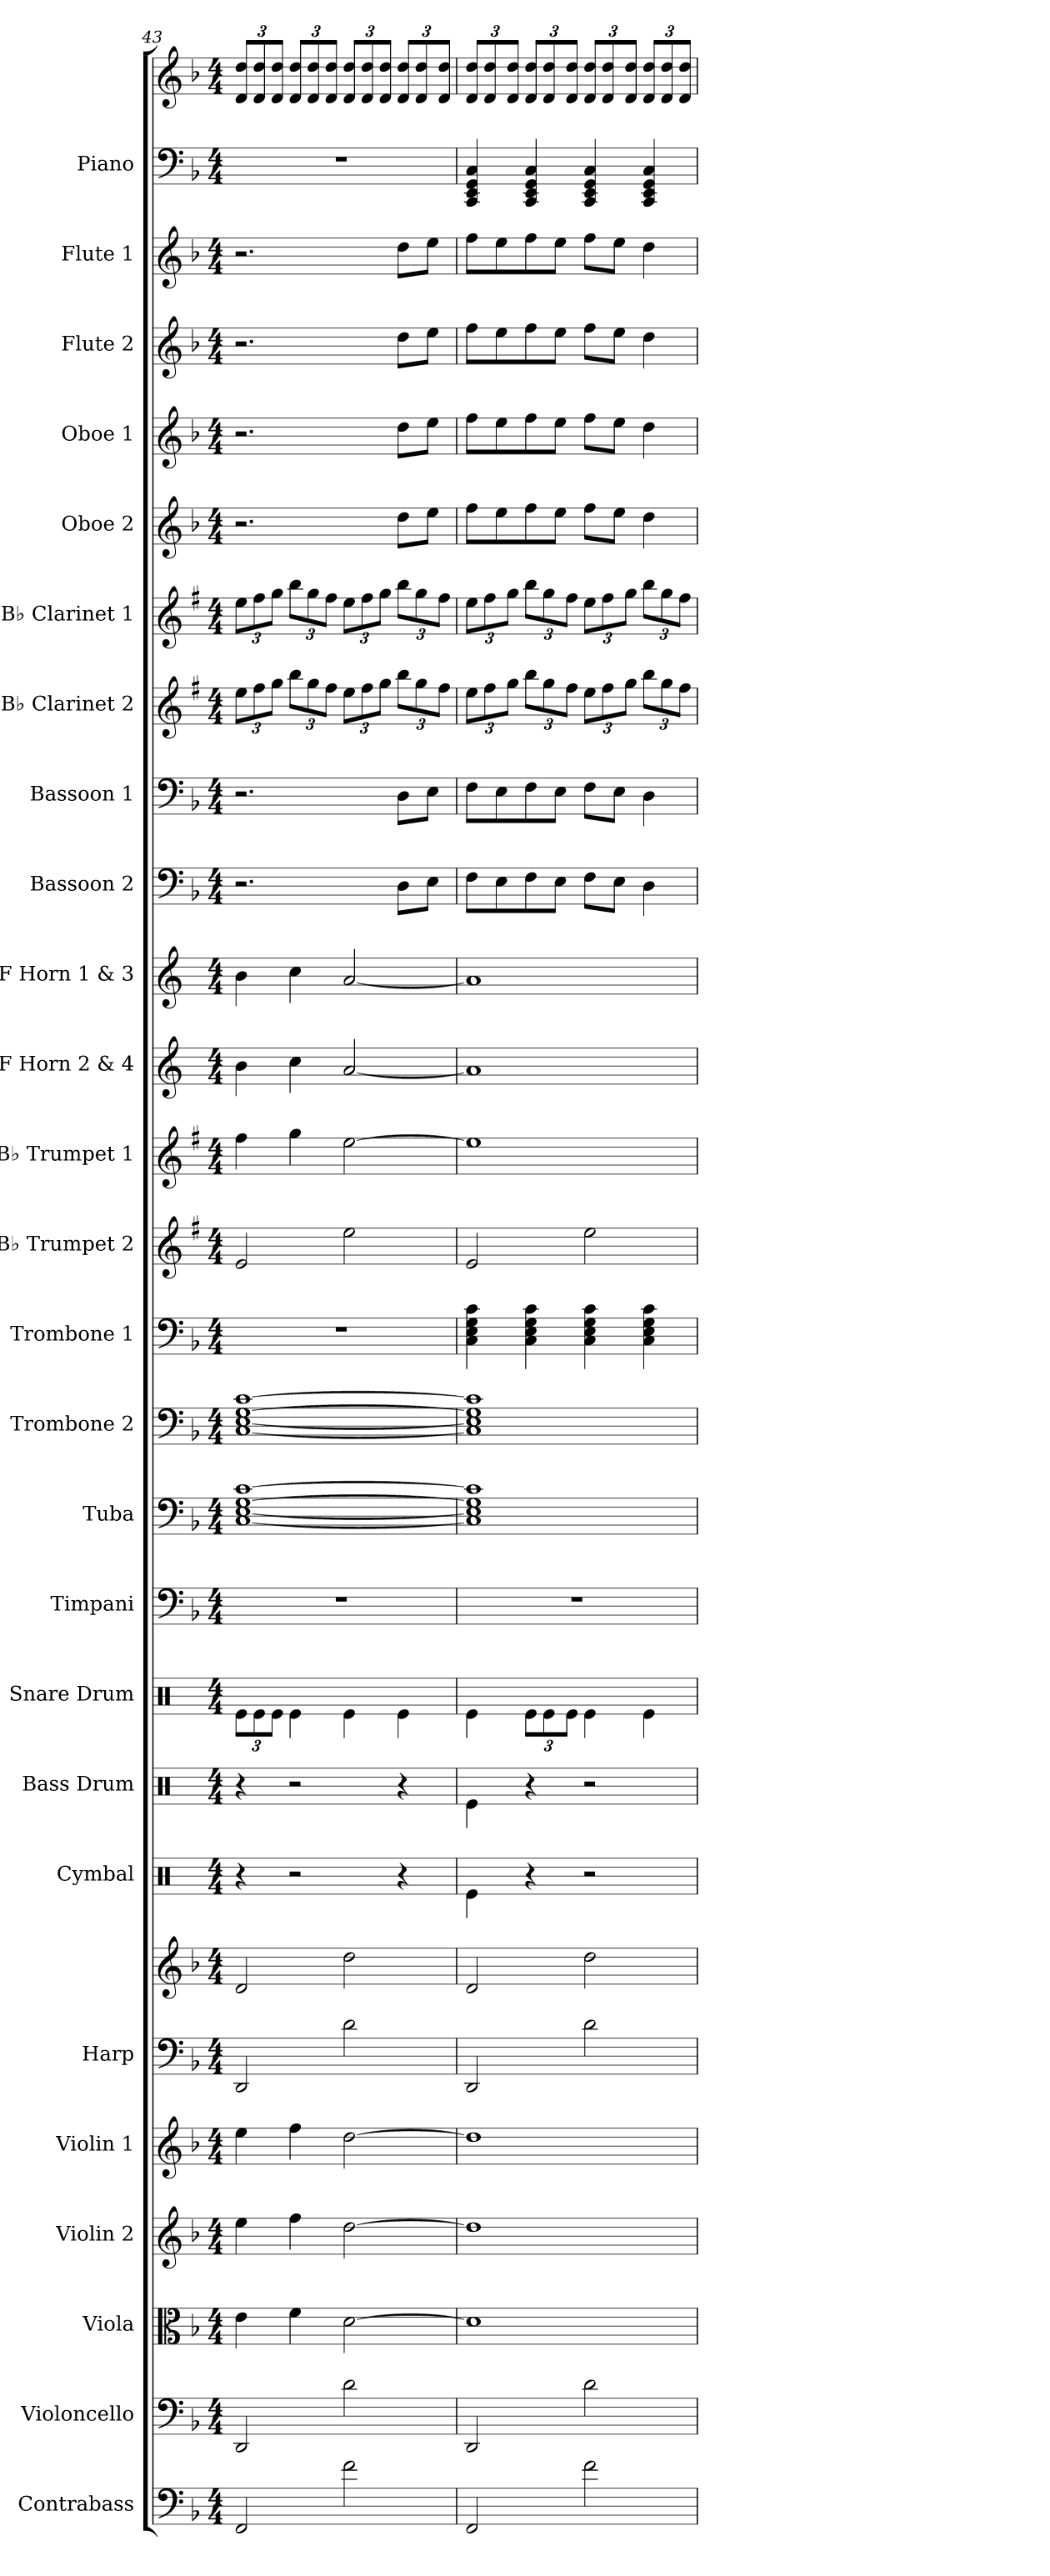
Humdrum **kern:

**kern	**kern	**kern	**kern	**kern	**kern	**kern	**kern	**kern	**kern	**kern	**kern	**kern	**kern	**kern	**kern	**kern	**kern	**kern	**kern	**kern	**kern	**kern	**kern	**kern	**kern	**kern	**kern
*part26	*part25	*part24	*part23	*part22	*part21	*part21	*part20	*part19	*part18	*part17	*part16	*part15	*part14	*part13	*part12	*part11	*part10	*part9	*part8	*part7	*part6	*part5	*part4	*part3	*part2	*part1	*part1
*staff28	*staff27	*staff26	*staff25	*staff24	*staff23	*staff22	*staff21	*staff20	*staff19	*staff18	*staff17	*staff16	*staff15	*staff14	*staff13	*staff12	*staff11	*staff10	*staff9	*staff8	*staff7	*staff6	*staff5	*staff4	*staff3	*staff2	*staff1
*I"Contrabass	*I"Violoncello	*I"Viola	*I"Violin 2	*I"Violin 1	*I"Harp	*	*I"Cymbal	*I"Bass Drum	*I"Snare Drum	*I"Timpani	*I"Tuba	*I"Trombone 2	*I"Trombone 1	*I"B♭ Trumpet 2	*I"B♭ Trumpet 1	*I"F Horn 2 &amp; 4	*I"F Horn 1 &amp; 3	*I"Bassoon 2	*I"Bassoon 1	*I"B♭ Clarinet 2	*I"B♭ Clarinet 1	*I"Oboe 2	*I"Oboe 1	*I"Flute 2	*I"Flute 1	*I"Piano	*
*I'Cb.	*I'Vc.	*I'Vla.	*I'Vln. 2	*I'Vln. 1	*I'Hrp.	*	*I'Cym.	*I'B. Dr.	*I'Sn. Dr.	*I'Timp.	*I'Tba.	*I'Tbn. 2	*I'Tbn. 1	*I'B♭ Tpt. 2	*I'B♭ Tpt. 1	*I'F Hn. 2 4	*I'F Hn. 1 3	*I'Bsn. 2	*I'Bsn. 1	*I'B♭ Cl. 2	*I'B♭ Cl. 1	*I'Ob. 2	*I'Ob. 1	*I'Fl. 2	*I'Fl. 1	*I'Pno.	*
*clefF4	*clefF4	*clefC3	*clefG2	*clefG2	*clefF4	*clefG2	*clefX	*clefX	*clefX	*clefF4	*clefF4	*clefF4	*clefF4	*clefG2	*clefG2	*clefG2	*clefG2	*clefF4	*clefF4	*clefG2	*clefG2	*clefG2	*clefG2	*clefG2	*clefG2	*clefF4	*clefG2
*ITrd7c12	*	*	*	*	*	*	*	*	*	*	*	*	*	*ITrd1c2	*ITrd1c2	*ITrd4c7	*ITrd4c7	*	*	*ITrd1c2	*ITrd1c2	*	*	*	*	*	*
*k[b-]	*k[b-]	*k[b-]	*k[b-]	*k[b-]	*k[b-]	*k[b-]	*k[]	*k[]	*k[]	*k[b-]	*k[b-]	*k[b-]	*k[b-]	*k[b-]	*k[b-]	*k[b-]	*k[b-]	*k[b-]	*k[b-]	*k[b-]	*k[b-]	*k[b-]	*k[b-]	*k[b-]	*k[b-]	*k[b-]	*k[b-]
*M4/4	*M4/4	*M4/4	*M4/4	*M4/4	*M4/4	*M4/4	*M4/4	*M4/4	*M4/4	*M4/4	*M4/4	*M4/4	*M4/4	*M4/4	*M4/4	*M4/4	*M4/4	*M4/4	*M4/4	*M4/4	*M4/4	*M4/4	*M4/4	*M4/4	*M4/4	*M4/4	*M4/4
*	*	*	*	*	*	*	*	*	*Xbrackettup	*	*	*	*	*	*	*	*	*	*	*Xbrackettup	*Xbrackettup	*	*	*	*	*	*Xbrackettup
=43	=43	=43	=43	=43	=43	=43	=43	=43	=43	=43	=43	=43	=43	=43	=43	=43	=43	=43	=43	=43	=43	=43	=43	=43	=43	=43	=43
2FFF/	2DD/	4e\	4ee\	4ee\	2DD/	2d/	4r	4r	12Re\L	1r	[1C [1E [1G [1c	[1C [1E [1G [1c	1r	2d/	4ee\	4e\	4e\	2.r	2.r	12dd\L	12dd\L	2.r	2.r	2.r	2.r	1r	12d/ 12dd/L
.	.	.	.	.	.	.	.	.	12Re\	.	.	.	.	.	.	.	.	.	.	12ee\	12ee\	.	.	.	.	.	12d/ 12dd/
.	.	.	.	.	.	.	.	.	12Re\J	.	.	.	.	.	.	.	.	.	.	12ff\J	12ff\J	.	.	.	.	.	12d/ 12dd/J
.	.	4f\	4ff\	4ff\	.	.	2r	2r	4Re\	.	.	.	.	.	4ff\	4f\	4f\	.	.	12aa\L	12aa\L	.	.	.	.	.	12d/ 12dd/L
.	.	.	.	.	.	.	.	.	.	.	.	.	.	.	.	.	.	.	.	12ff\	12ff\	.	.	.	.	.	12d/ 12dd/
.	.	.	.	.	.	.	.	.	.	.	.	.	.	.	.	.	.	.	.	12ee\J	12ee\J	.	.	.	.	.	12d/ 12dd/J
2F\	2d\	[2d\	[2dd\	[2dd\	2d\	2dd\	.	.	4Re\	.	.	.	.	2dd\	[2dd\	[2d/	[2d/	.	.	12dd\L	12dd\L	.	.	.	.	.	12d/ 12dd/L
.	.	.	.	.	.	.	.	.	.	.	.	.	.	.	.	.	.	.	.	12ee\	12ee\	.	.	.	.	.	12d/ 12dd/
.	.	.	.	.	.	.	.	.	.	.	.	.	.	.	.	.	.	.	.	12ff\J	12ff\J	.	.	.	.	.	12d/ 12dd/J
.	.	.	.	.	.	.	4r	4r	4Re\	.	.	.	.	.	.	.	.	8D\L	8D\L	12aa\L	12aa\L	8dd\L	8dd\L	8dd\L	8dd\L	.	12d/ 12dd/L
.	.	.	.	.	.	.	.	.	.	.	.	.	.	.	.	.	.	.	.	12ff\	12ff\	.	.	.	.	.	12d/ 12dd/
.	.	.	.	.	.	.	.	.	.	.	.	.	.	.	.	.	.	8E\J	8E\J	.	.	8ee\J	8ee\J	8ee\J	8ee\J	.	.
.	.	.	.	.	.	.	.	.	.	.	.	.	.	.	.	.	.	.	.	12ee\J	12ee\J	.	.	.	.	.	12d/ 12dd/J
!!LO:PB:g=z
=44	=44	=44	=44	=44	=44	=44	=44	=44	=44	=44	=44	=44	=44	=44	=44	=44	=44	=44	=44	=44	=44	=44	=44	=44	=44	=44	=44
2FFF/	2DD/	1d]	1dd]	1dd]	2DD/	2d/	4Re\	4Re\	4Re\	1r	1C] 1E] 1G] 1c]	1C] 1E] 1G] 1c]	4C\ 4E\ 4G\ 4c\	2d/	1dd]	1d]	1d]	8F\L	8F\L	12dd\L	12dd\L	8ff\L	8ff\L	8ff\L	8ff\L	4CC/ 4EE/ 4GG/ 4C/	12d/ 12dd/L
.	.	.	.	.	.	.	.	.	.	.	.	.	.	.	.	.	.	.	.	12ee\	12ee\	.	.	.	.	.	12d/ 12dd/
.	.	.	.	.	.	.	.	.	.	.	.	.	.	.	.	.	.	8E\	8E\	.	.	8ee\	8ee\	8ee\	8ee\	.	.
.	.	.	.	.	.	.	.	.	.	.	.	.	.	.	.	.	.	.	.	12ff\J	12ff\J	.	.	.	.	.	12d/ 12dd/J
.	.	.	.	.	.	.	4r	4r	12Re\L	.	.	.	4C\ 4E\ 4G\ 4c\	.	.	.	.	8F\	8F\	12aa\L	12aa\L	8ff\	8ff\	8ff\	8ff\	4CC/ 4EE/ 4GG/ 4C/	12d/ 12dd/L
.	.	.	.	.	.	.	.	.	12Re\	.	.	.	.	.	.	.	.	.	.	12ff\	12ff\	.	.	.	.	.	12d/ 12dd/
.	.	.	.	.	.	.	.	.	.	.	.	.	.	.	.	.	.	8E\J	8E\J	.	.	8ee\J	8ee\J	8ee\J	8ee\J	.	.
.	.	.	.	.	.	.	.	.	12Re\J	.	.	.	.	.	.	.	.	.	.	12ee\J	12ee\J	.	.	.	.	.	12d/ 12dd/J
2F\	2d\	.	.	.	2d\	2dd\	2r	2r	4Re\	.	.	.	4C\ 4E\ 4G\ 4c\	2dd\	.	.	.	8F\L	8F\L	12dd\L	12dd\L	8ff\L	8ff\L	8ff\L	8ff\L	4CC/ 4EE/ 4GG/ 4C/	12d/ 12dd/L
.	.	.	.	.	.	.	.	.	.	.	.	.	.	.	.	.	.	.	.	12ee\	12ee\	.	.	.	.	.	12d/ 12dd/
.	.	.	.	.	.	.	.	.	.	.	.	.	.	.	.	.	.	8E\J	8E\J	.	.	8ee\J	8ee\J	8ee\J	8ee\J	.	.
.	.	.	.	.	.	.	.	.	.	.	.	.	.	.	.	.	.	.	.	12ff\J	12ff\J	.	.	.	.	.	12d/ 12dd/J
.	.	.	.	.	.	.	.	.	4Re\	.	.	.	4C\ 4E\ 4G\ 4c\	.	.	.	.	4D\	4D\	12aa\L	12aa\L	4dd\	4dd\	4dd\	4dd\	4CC/ 4EE/ 4GG/ 4C/	12d/ 12dd/L
.	.	.	.	.	.	.	.	.	.	.	.	.	.	.	.	.	.	.	.	12ff\	12ff\	.	.	.	.	.	12d/ 12dd/
.	.	.	.	.	.	.	.	.	.	.	.	.	.	.	.	.	.	.	.	12ee\J	12ee\J	.	.	.	.	.	12d/ 12dd/J
=	=	=	=	=	=	=	=	=	=	=	=	=	=	=	=	=	=	=	=	=	=	=	=	=	=	=	=
*-	*-	*-	*-	*-	*-	*-	*-	*-	*-	*-	*-	*-	*-	*-	*-	*-	*-	*-	*-	*-	*-	*-	*-	*-	*-	*-	*-
